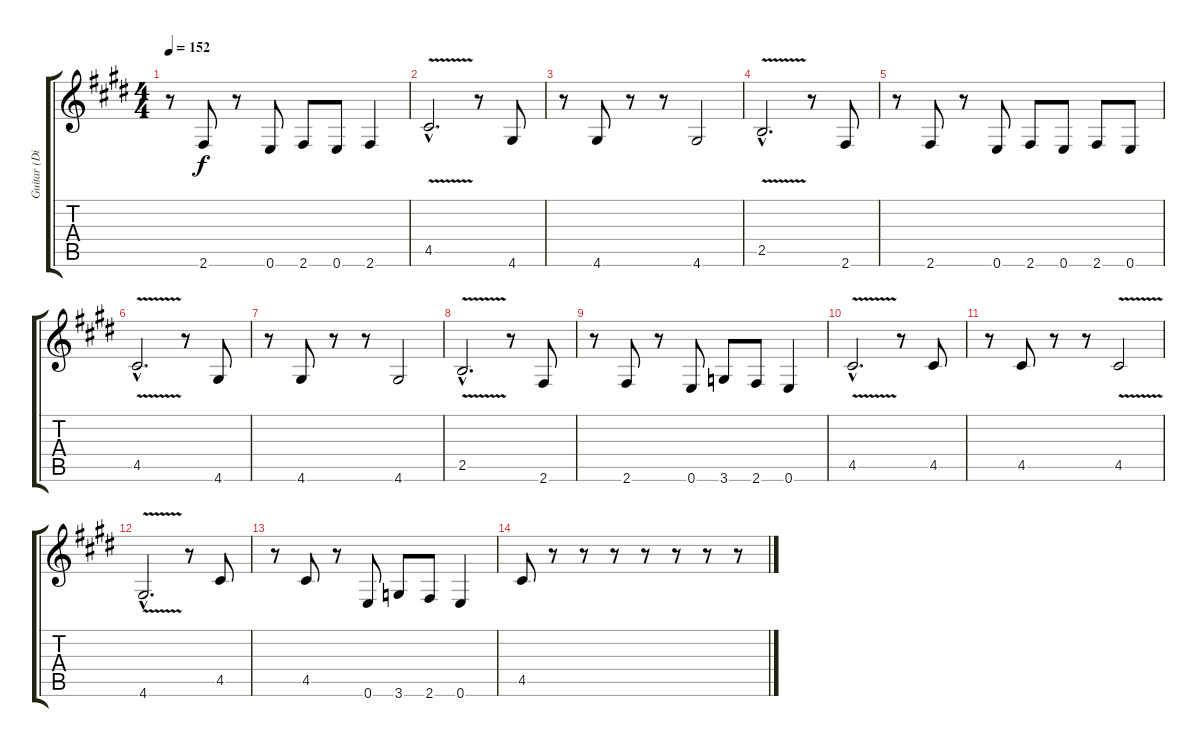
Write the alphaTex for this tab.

\track ("Guitar (Distortion)" "Guitar (Di") {instrument overdrivenguitar}
\staff {score tabs}
\tuning (E4 B3 G3 D3 A2 E2) {hide}
\ts (4 4)
\tempo 152
\clef g2
\ks c#minor
r.8{dy f} 2.6.8 r.8 0.6.8 2.6.8 0.6.8 2.6.4 |
4.5{v hac}.2{d} r.8 4.6.8 |
r.8 4.6.8 r.8 r.8 4.6.2 |
2.5{v hac}.2{d} r.8 2.6.8 |
r.8 2.6.8 r.8 0.6.8 2.6.8 0.6.8 2.6.8 0.6.8 |
4.5{v hac}.2{d} r.8 4.6.8 |
r.8 4.6.8 r.8 r.8 4.6.2 |
2.5{v hac}.2{d} r.8 2.6.8 |
r.8 2.6.8 r.8 0.6.8 3.6.8 2.6.8 0.6.4 |
4.5{v hac}.2{d} r.8 4.5.8 |
r.8 4.5.8 r.8 r.8 4.5{v}.2 |
4.6{v hac}.2{d} r.8 4.5.8 |
r.8 4.5.8 r.8 0.6.8 3.6.8 2.6.8 0.6.4 |
4.5.8 r.8 r.8 r.8 r.8 r.8 r.8 r.8
